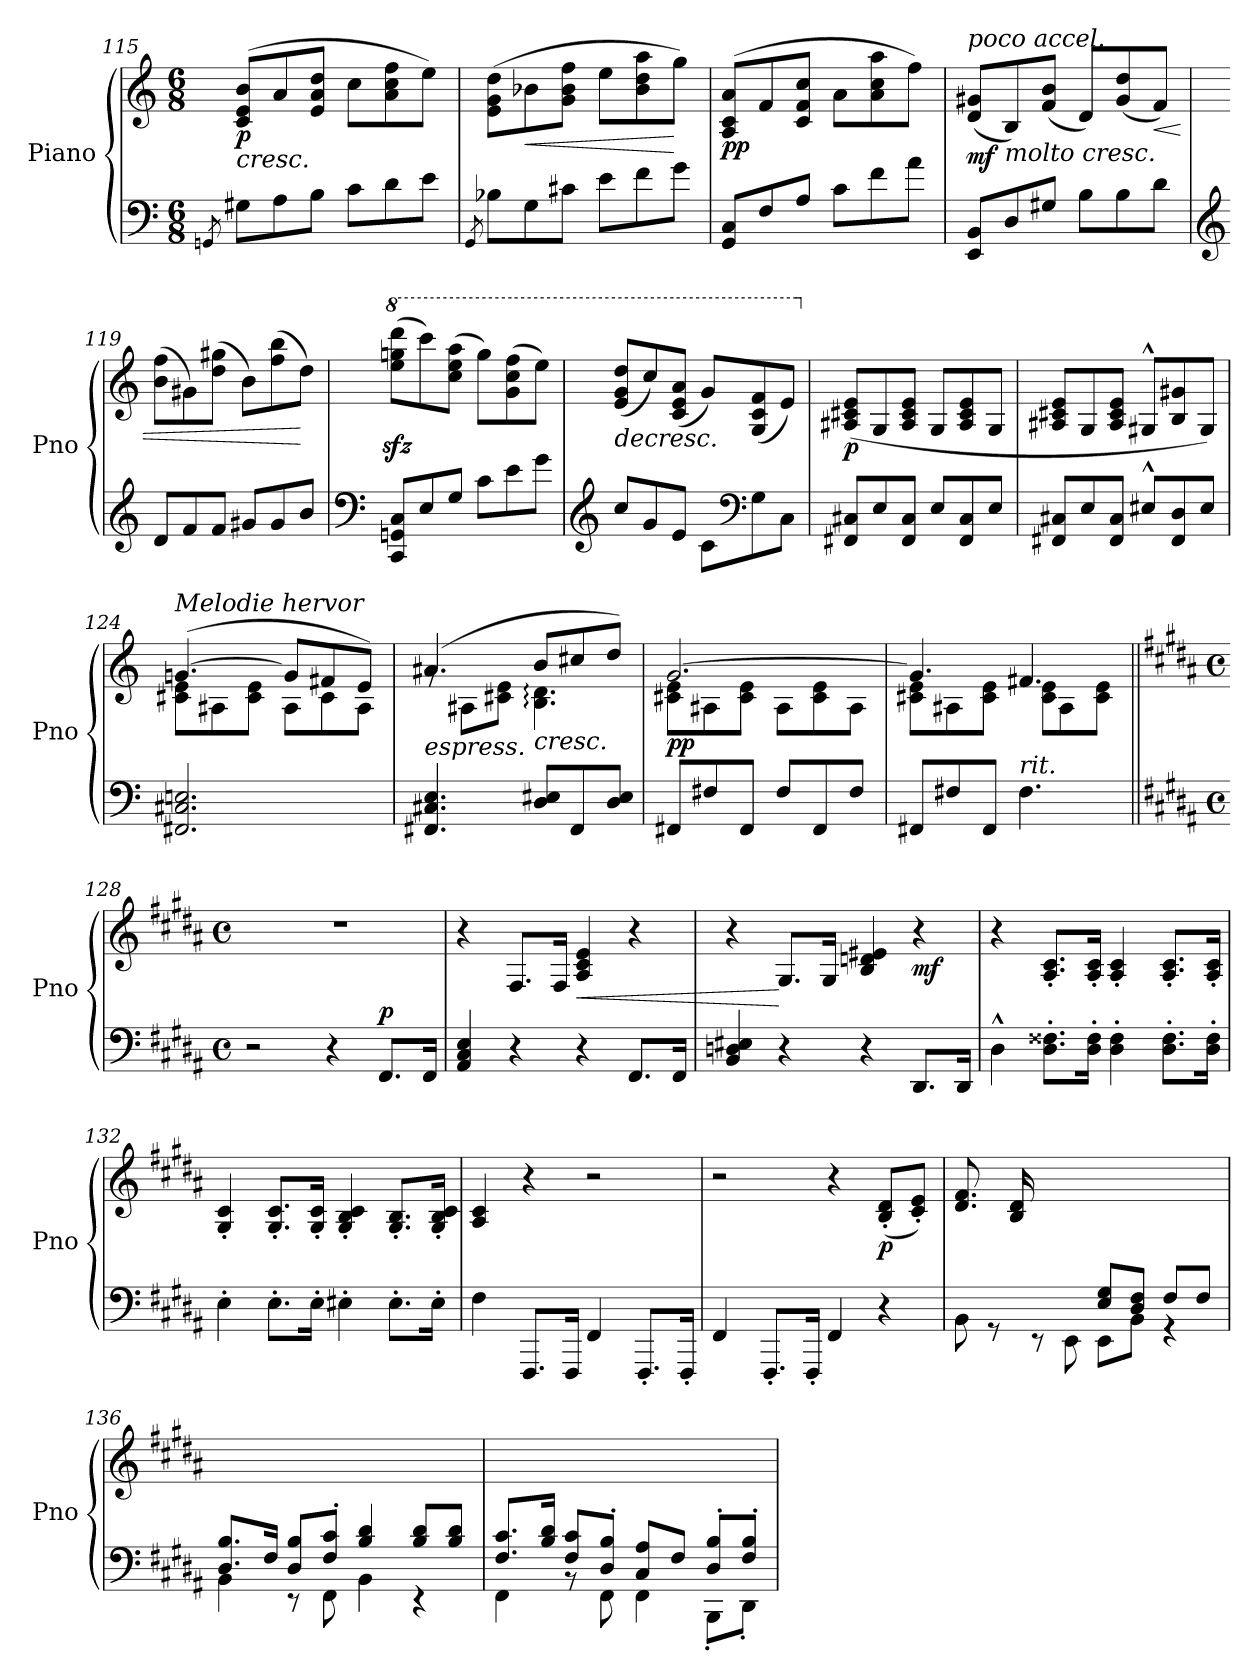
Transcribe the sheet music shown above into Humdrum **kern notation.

**kern	**kern	**dynam
*part1	*part1	*part1
*staff2	*staff1	*staff1/2
*I"Piano	*	*
*I'Pno	*	*
*clefF4	*clefG2	*
*k[]	*k[]	*
*M6/8	*M6/8	*
=115	=115	=115
8qGGn/	.	.
!	!	!LO:HP:b
!	!	!LO:DY:n=1:b
8G#X\L	(>8c/ 8e/ 8b/L	< p
8A\	8a/	.
8B\J	8e/ 8a/ 8dd/J	.
8c\L	8cc\L	.
8d\	8a\ 8cc\ 8ff\	.
8e\J	8ee\J)	.
!!LO:LB:g=z
=116	=116	=116
8qGG/	.	.
8B-X\L	(>8e\ 8g\ 8dd\L	.
!	!	!LO:HP:b
8G\	8b-X\	<
8c#X\J	8g\ 8b-\ 8ff\J	.
8e\L	8ee\L	.
8f\	8b-\ 8dd\ 8aa\	.
8g\J	8gg\J)	[
=117	=117	=117
!	!	!LO:DY:b
8GG/ 8C/L	(>8A/ 8c/ 8a/L	pp
8F/	8f/	.
8A/J	8c/ 8f/ 8cc/J	.
8c\L	8a\L	.
8f\	8a\ 8cc\ 8aa\	.
8a\J	8ff\J)	.
=118	=118	=118
*	*MM105	*
!	!LO:TX:a:i:t=poco accel.	!
!	!	!LO:DY:b
8EE/ 8BB/L	(<8d/ 8g#X/L	mf
!	!LO:TX:b:i:t=molto cresc.	!
8D/	8B/)	.
8G#X/J	(<8f/ 8b/J	.
*	*MM107	*
8B\L	8d/L)	.
8B\	(<8g#/ 8dd/	.
!	!	!LO:HP:b
8d\J	8f/J)	<
=119	=119	=119
*clefG2	*	*
*	*MM110	*
8d/L	(>8b\ 8ff\L	.
8f/	8g#X\)	.
8f/J	(>8dd\ 8gg#X\J	.
*	*MM113	*
8g#X/L	8b\L)	.
8g#/	(>8ff\ 8bb\	.
8b/J	8dd\J)	[
!!LO:PB:g=z
=120	=120	=120
*clefF4	*	*
*	*8va	*
*	*MM116	*
!	!	!LO:DY:b
8CC/ 8GGn/ 8C/L	(>8eee\zz< 8gggn\zz< 8dddd\zz<L	other-dynamics
8E/	8cccc\)	.
8G/J	(>8ccc\ 8eee\ 8aaa\J	.
8c\L	8ggg\L)	.
8e\	(>8gg\ 8ccc\ 8fff\	.
8g\J	8eee\J)	.
=121	=121	=121
*clefG2	*	*
!	!	!LO:HP:b
8cc/L	(<8ee/ 8gg/ 8ddd/L	>
8g/	8ccc/)	.
8e/J	(<8cc/ 8ee/ 8aa/J	.
8c\L	8gg/L)	.
*clefF4	*	*
8G\	(<8g/ 8cc/ 8ff/	.
8C\J	8ee/J)	[
=122	=122	=122
*	*X8va	*
!	!	!LO:DY:b
8FF#X/ 8C#X/L	(>8A#X/ 8c#X/ 8e/L	p
8E/	8G/	.
8FF#/ 8C#/J	8A#/ 8c#/ 8e/J	.
8E/L	8G/L	.
8FF#/ 8C#/	8A#/ 8c#/ 8e/	.
8E/J	8G/J	.
=123	=123	=123
8FF#X/ 8C#X/L	8A#X/ 8c#X/ 8e/L	.
8E/	8G/	.
8FF#/ 8C#/J	8A#/ 8c#/ 8e/J	.
8E#X^^/L	8G#X^^/L	.
8FF#/ 8D/	8B/ 8g#X/	.
8E#/J	8G#/J)	.
!!LO:LB:g=z
=124	=124	=124
*	*^	*
!	!LO:TX:a:i:t=Melodie hervor	!	!
2.FF#X/ 2.C#X/ 2.En/	(>[4.gn/	8c#X\ 8e\L	.
.	.	8A#X\	.
.	.	8c#\ 8e\J	.
.	8g/L]	8A#\L	.
.	8f#X/	8c#\	.
.	8e/J)	8A#\J	.
=125	=125	=125	=125
!LO:TX:a:i:t=espress.	!	!	!
4.FF#X/ 4.C#X/ 4.E/	(>4.a#X/	8rg	.
.	.	8A#X\L	.
.	.	8c#X\ 8e\J	.
!	!	!	!LO:HP:b
8D/ 8E#X/L	8b/L	4.B\: 4.d\:	<
8FF#/	8cc#X/	.	.
8D/ 8E#/J	8dd/J)	.	.
*	*v	*v	*
.	.	]
=126	=126	=126
*	*^	*
!	!	!	!LO:DY:b
8FF#X/L	[2.g/	8c#X\ 8e\L	pp
8F#X/	.	8A#X\	.
8FF#/J	.	8c#\ 8e\J	.
8F#/L	.	8A#\L	.
8FF#/	.	8c#\ 8e\	.
8F#/J	.	8A#\J	.
=127	=127	=127	=127
8FF#X/L	4.g/]	8c#X\ 8e\L	.
*	*MM100	*	*
8F#X/	.	8A#X\	.
*	*MM95	*	*
8FF#/J	.	8c#\ 8e\J	.
*	*MM90	*	*
!LO:TX:a:i:t=rit.	!	!	!
4.F#\	4.f#X/	8c#\ 8e\L	.
.	.	8A#\	.
.	.	8c#\ 8e\J	.
*	*v	*v	*
!!LO:LB:g=z
=128||	=128||	=128||
*k[f#c#g#d#a#]	*k[f#c#g#d#a#]	*
*M4/4	*M4/4	*
*met(c)	*met(c)	*
*	*^	*
!	!LO:TX:a:B:t=Marschtempo	!	!
*	*v	*v	*
2r	1r	.
4r	.	.
!	!	!LO:DY:a=2
8.FF#/L	.	p
16FF#/Jk	.	.
=129	=129	=129
4AA#/ 4C#/ 4E/	4r	.
4r	8.F#/L	.
.	16F#/Jk	.
!	!	!LO:HP:b
4r	4A#/ 4c#/ 4e/	<
8.FF#/L	4r	.
16FF#/Jk	.	.
=130	=130	=130
4BB/ 4Dn/ 4E#X/	4r	.
4r	8.G#/L	[
.	16G#/Jk	.
4r	4B/ 4dn/ 4e#X/	.
!	!	!LO:DY:b
8.DD#/L	4r	mf
16DD#/Jk	.	.
=131	=131	=131
4D#^^\	4r	.
8.D#\' 8.F##X\'L	8.A#/' 8.c#/'L	.
16D#\' 16F##\'Jk	16A#/' 16c#/'Jk	.
4D#\' 4F##\'	4A#/' 4c#/'	.
8.D#\' 8.F##\'L	8.A#/' 8.c#/'L	.
16D#\' 16F##\'Jk	16A#/' 16c#/'Jk	.
=132	=132	=132
4E'\	4G#/' 4c#/'	.
8.E'\L	8.G#/' 8.c#/'L	.
16E'\Jk	16G#/' 16c#/'Jk	.
4E#X'\	4G#/' 4B/' 4c#/'	.
8.E#'\L	8.G#/' 8.B/'L	.
16E#'\Jk	16G#/' 16B/' 16c#/'Jk	.
.	.	[
!!LO:LB:g=z
=133	=133	=133
4F#\	4A#/ 4c#/	.
8.FFF#/L	4r	.
16FFF#/Jk	.	.
4FF#/	2r	.
8.FFF#'/L	.	.
16FFF#'/Jk	.	.
=134	=134	=134
4FF#/	2r	.
8.FFF#'/L	.	.
16FFF#'/Jk	.	.
4FF#/	4r	.
!	!	!LO:DY:b
4r	(<8B/' 8d#/'L	p
.	8c#/' 8e/'J)	.
=135	=135	=135
*^	*	*
4ryy	8BB\	(<8.d#/ 8.f#/L	.
.	8rGG	.	.
.	.	16B/ 16d#/K	.
8D#/ 8B/)	8rEE	2.ryy	.
8E/ 8G#/J	8EE\	.	.
8E/ 8G#/L	8EE\L	.	.
8D#/ 8F#/J	8BB\J	.	.
8F#/L	4rGG	.	.
8F#/J	.	.	.
=136	=136	=136	=136
8.D#/ 8.B/L	4BB\	1ryy	.
16F#/Jk	.	.	.
8D#/ 8B/L	8r	.	.
8F#/' 8c#/'J	8FF#\	.	.
4B/ 4d#/	4BB\	.	.
8B/ 8d#/L	4r	.	.
8B/ 8d#/J	.	.	.
=137	=137	=137	=137
8.F#/ 8.c#/L	4FF#\	1ryy	.
16B/ 16d#/Jk	.	.	.
8F#/ 8c#/L	8rBB	.	.
8D#/' 8B/'J	8FF#\	.	.
8C#/ 8A#/L	4FF#\	.	.
8F#/J	.	.	.
8D#/' 8B/'L	8BBB'\L	.	.
8F#/' 8B/'J	8DD#'\J	.	.
*v	*v	*	*
=	=	=
*-	*-	*-
